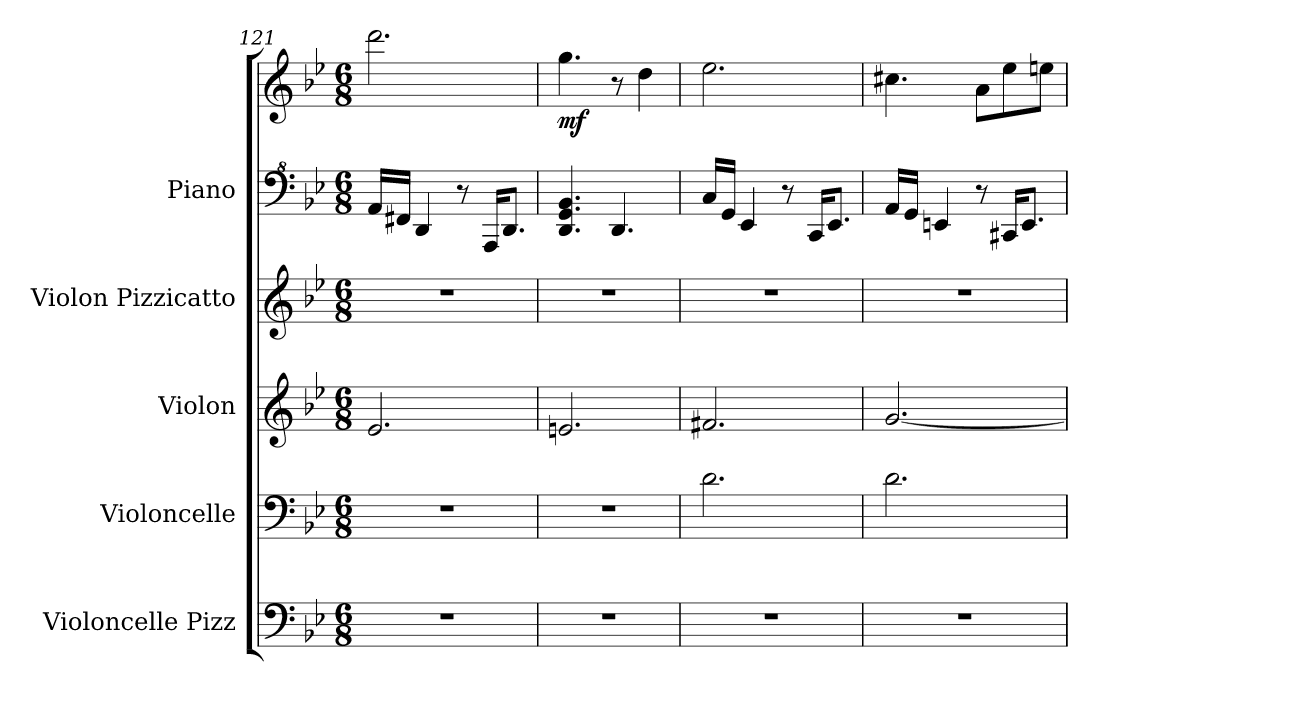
**kern	**kern	**kern	**kern	**kern	**kern	**dynam
*part5	*part4	*part3	*part2	*part1	*part1	*part1
*staff6	*staff5	*staff4	*staff3	*staff2	*staff1	*staff1/2
*I"Violoncelle Pizz	*I"Violoncelle	*I"Violon	*I"Violon Pizzicatto	*I"Piano	*	*
*I'Vlc Pizz	*I'Vlc	*I'Vln.	*I'Vln. Pizz.	*I'Pia.	*	*
*clefF4	*clefF4	*clefG2	*clefG2	*clefF^4	*clefG2	*
*k[b-e-]	*k[b-e-]	*k[b-e-]	*k[b-e-]	*k[b-e-]	*k[b-e-]	*
*M6/8	*M6/8	*M6/8	*M6/8	*M6/8	*M6/8	*
=121	=121	=121	=121	=121	=121	=121
2.r	2.r	2.e-/	2.r	16A/LL	2.ddd\	.
.	.	.	.	16F#X/JJ	.	.
.	.	.	.	4D/	.	.
.	.	.	.	8r	.	.
.	.	.	.	16AA/KL	.	.
.	.	.	.	8.D/J	.	.
=122	=122	=122	=122	=122	=122	=122
!	!	!	!	!	!	!LO:DY:b
2.r	2.r	2.en/	2.r	4.D/ 4.G/ 4.B-/	4.gg\	mf
.	.	.	.	4.D/	8r	.
.	.	.	.	.	4dd\	.
=123	=123	=123	=123	=123	=123	=123
2.r	2.d\	2.f#X/	2.r	16c/LL	2.ee-\	.
.	.	.	.	16G/JJ	.	.
.	.	.	.	4E-/	.	.
.	.	.	.	8r	.	.
.	.	.	.	16C/KL	.	.
.	.	.	.	8.E-/J	.	.
=124	=124	=124	=124	=124	=124	=124
2.r	2.d\	[2.g/	2.r	16A/LL	4.cc#X\	.
.	.	.	.	16G/JJ	.	.
.	.	.	.	4En/	.	.
.	.	.	.	8r	8a\L	.
.	.	.	.	16C#X/KL	8ee-\	.
.	.	.	.	8.E/J	.	.
.	.	.	.	.	8een\J	.
=	=	=	=	=	=	=
*-	*-	*-	*-	*-	*-	*-
